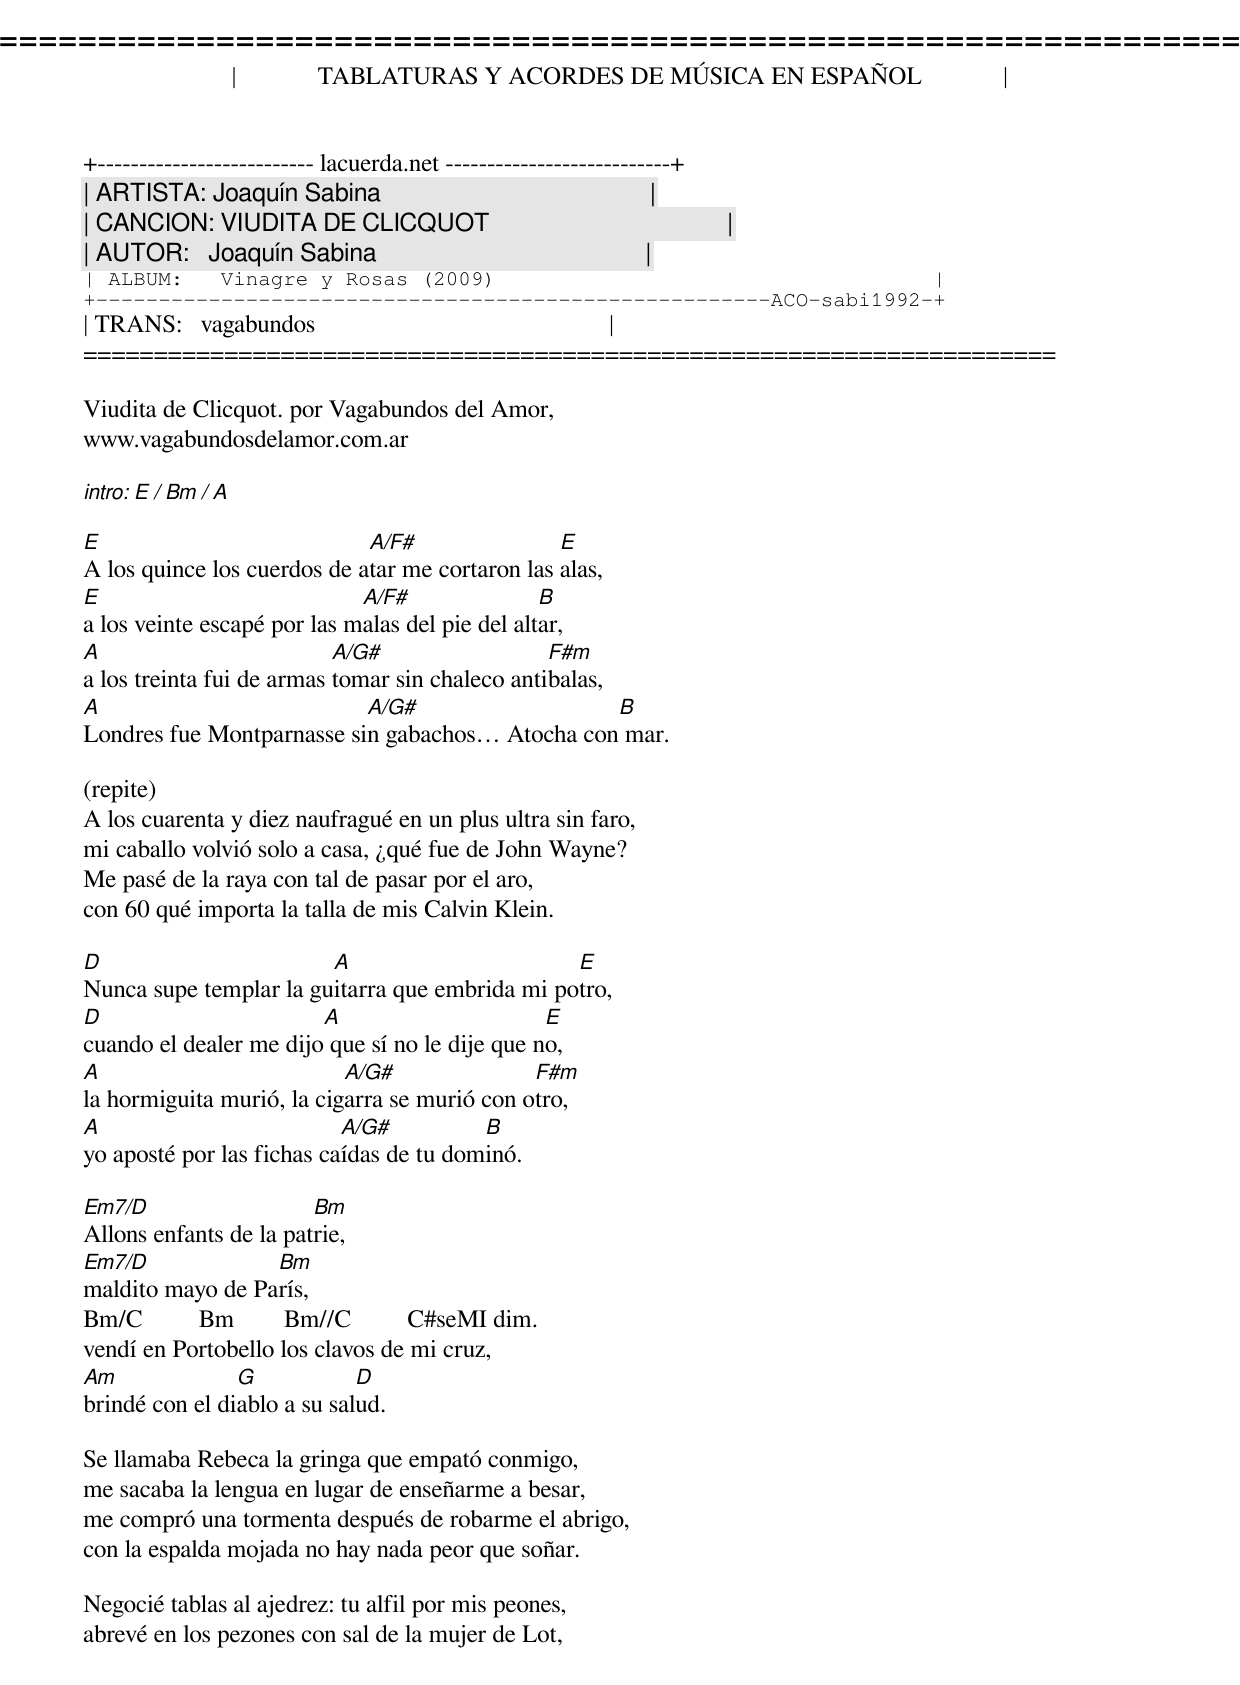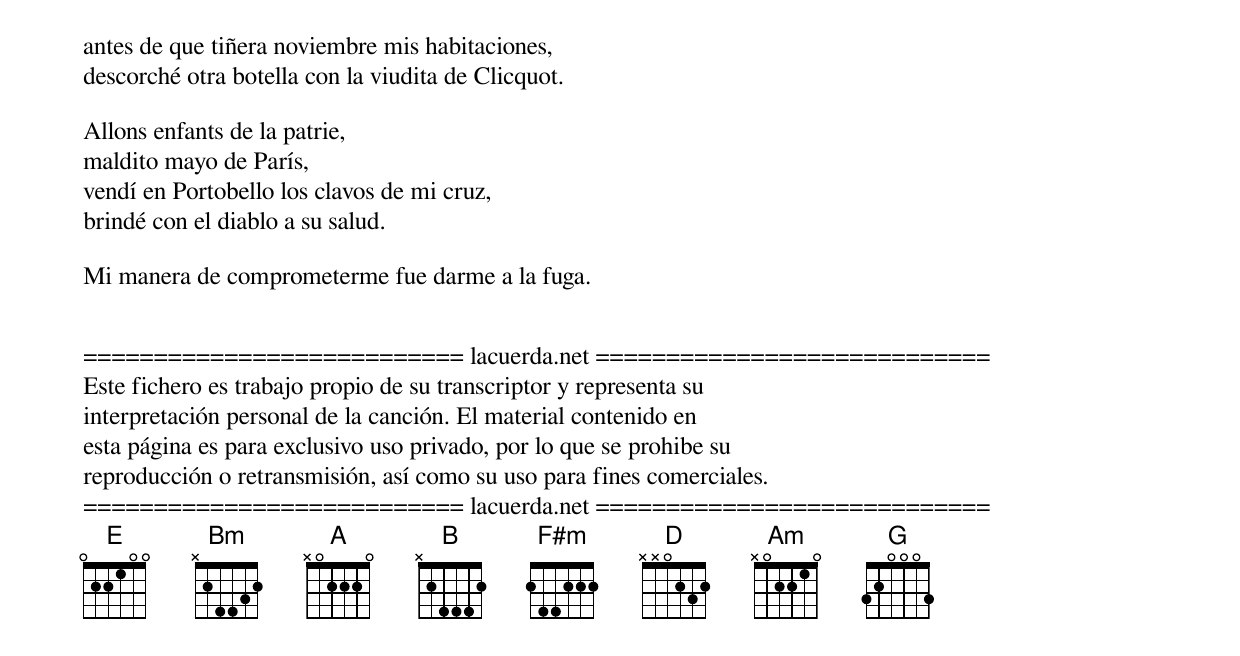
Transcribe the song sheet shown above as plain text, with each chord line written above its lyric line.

=====================================================================
|             TABLATURAS Y ACORDES DE MÚSICA EN ESPAÑOL             |
+-------------------------- lacuerda.net ---------------------------+
| ARTISTA: Joaquín Sabina                                           |
| CANCION: VIUDITA DE CLICQUOT                                      |
| AUTOR:   Joaquín Sabina                                           |
| ALBUM:   Vinagre y Rosas (2009)                                   |
+------------------------------------------------------ACO-sabi1992-+
| TRANS:   vagabundos                                               |
=====================================================================

Viudita de Clicquot. por Vagabundos del Amor,
www.vagabundosdelamor.com.ar

intro: E / Bm / A

E                            A/F#                E
A los quince los cuerdos de atar me cortaron las alas,
E                            A/F#                B
a los veinte escapé por las malas del pie del altar,
A                          A/G#                  F#m
a los treinta fui de armas tomar sin chaleco antibalas,
A                          A/G#                  B
Londres fue Montparnasse sin gabachos Atocha con mar.

(repite)
A los cuarenta y diez naufragué en un plus ultra sin faro,
mi caballo volvió solo a casa, ¿qué fue de John Wayne?
Me pasé de la raya con tal de pasar por el aro,
con 60 qué importa la talla de mis Calvin Klein.

D                       A                       E
Nunca supe templar la guitarra que embrida mi potro,
D                       A                       E
cuando el dealer me dijo que sí no le dije que no,
A                          A/G#               F#m
la hormiguita murió, la cigarra se murió con otro,
A                          A/G#          B
yo aposté por las fichas caídas de tu dominó.

Em7/D                   Bm
Allons enfants de la patrie,
Em7/D             Bm
maldito mayo de París,
Bm/C         Bm        Bm//C         C#seMI dim.
vendí en Portobello los clavos de mi cruz,
Am              G            D
brindé con el diablo a su salud.

Se llamaba Rebeca la gringa que empató conmigo,
me sacaba la lengua en lugar de enseñarme a besar,
me compró una tormenta después de robarme el abrigo,
con la espalda mojada no hay nada peor que soñar.

Negocié tablas al ajedrez: tu alfil por mis peones,
abrevé en los pezones con sal de la mujer de Lot,
antes de que tiñera noviembre mis habitaciones,
descorché otra botella con la viudita de Clicquot.

Allons enfants de la patrie,
maldito mayo de París,
vendí en Portobello los clavos de mi cruz,
brindé con el diablo a su salud.

Mi manera de comprometerme fue darme a la fuga.


=========================== lacuerda.net ============================
Este fichero es trabajo propio de su transcriptor y representa su
interpretación personal de la canción. El material contenido en
esta página es para exclusivo uso privado, por lo que se prohibe su
reproducción o retransmisión, así como su uso para fines comerciales.
=========================== lacuerda.net ============================
